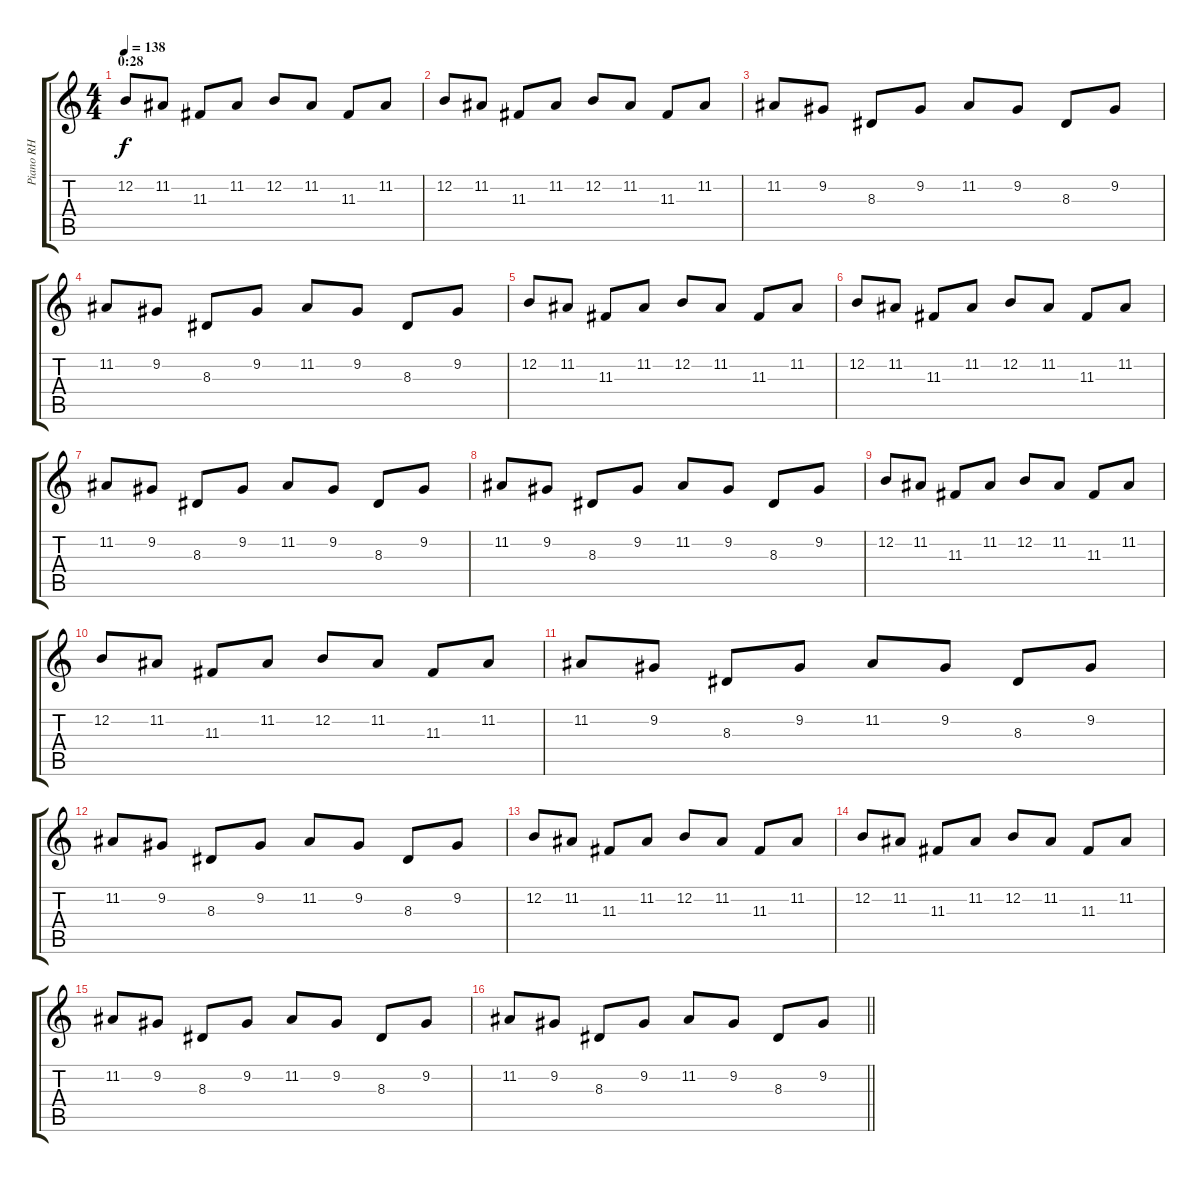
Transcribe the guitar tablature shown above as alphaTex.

\track ("Piano RH" "Piano RH") {instrument acousticgrandpiano}
\staff {score tabs}
\tuning (E4 B3 G3 D3 A2 E2) {hide}
\ts (4 4)
\section ("" "0:28")
\tempo 138
\clef g2
\ks c
12.2.8{dy f} 11.2.8 11.3.8 11.2.8 12.2.8 11.2.8 11.3.8 11.2.8 |
12.2.8 11.2.8 11.3.8 11.2.8 12.2.8 11.2.8 11.3.8 11.2.8 |
11.2.8 9.2.8 8.3.8 9.2.8 11.2.8 9.2.8 8.3.8 9.2.8 |
11.2.8 9.2.8 8.3.8 9.2.8 11.2.8 9.2.8 8.3.8 9.2.8 |
12.2.8 11.2.8 11.3.8 11.2.8 12.2.8 11.2.8 11.3.8 11.2.8 |
12.2.8 11.2.8 11.3.8 11.2.8 12.2.8 11.2.8 11.3.8 11.2.8 |
11.2.8 9.2.8 8.3.8 9.2.8 11.2.8 9.2.8 8.3.8 9.2.8 |
11.2.8 9.2.8 8.3.8 9.2.8 11.2.8 9.2.8 8.3.8 9.2.8 |
12.2.8 11.2.8 11.3.8 11.2.8 12.2.8 11.2.8 11.3.8 11.2.8 |
12.2.8 11.2.8 11.3.8 11.2.8 12.2.8 11.2.8 11.3.8 11.2.8 |
11.2.8 9.2.8 8.3.8 9.2.8 11.2.8 9.2.8 8.3.8 9.2.8 |
11.2.8 9.2.8 8.3.8 9.2.8 11.2.8 9.2.8 8.3.8 9.2.8 |
12.2.8 11.2.8 11.3.8 11.2.8 12.2.8 11.2.8 11.3.8 11.2.8 |
12.2.8 11.2.8 11.3.8 11.2.8 12.2.8 11.2.8 11.3.8 11.2.8 |
11.2.8 9.2.8 8.3.8 9.2.8 11.2.8 9.2.8 8.3.8 9.2.8 |
\barLineRight lightlight
11.2.8 9.2.8 8.3.8 9.2.8 11.2.8 9.2.8 8.3.8 9.2.8
